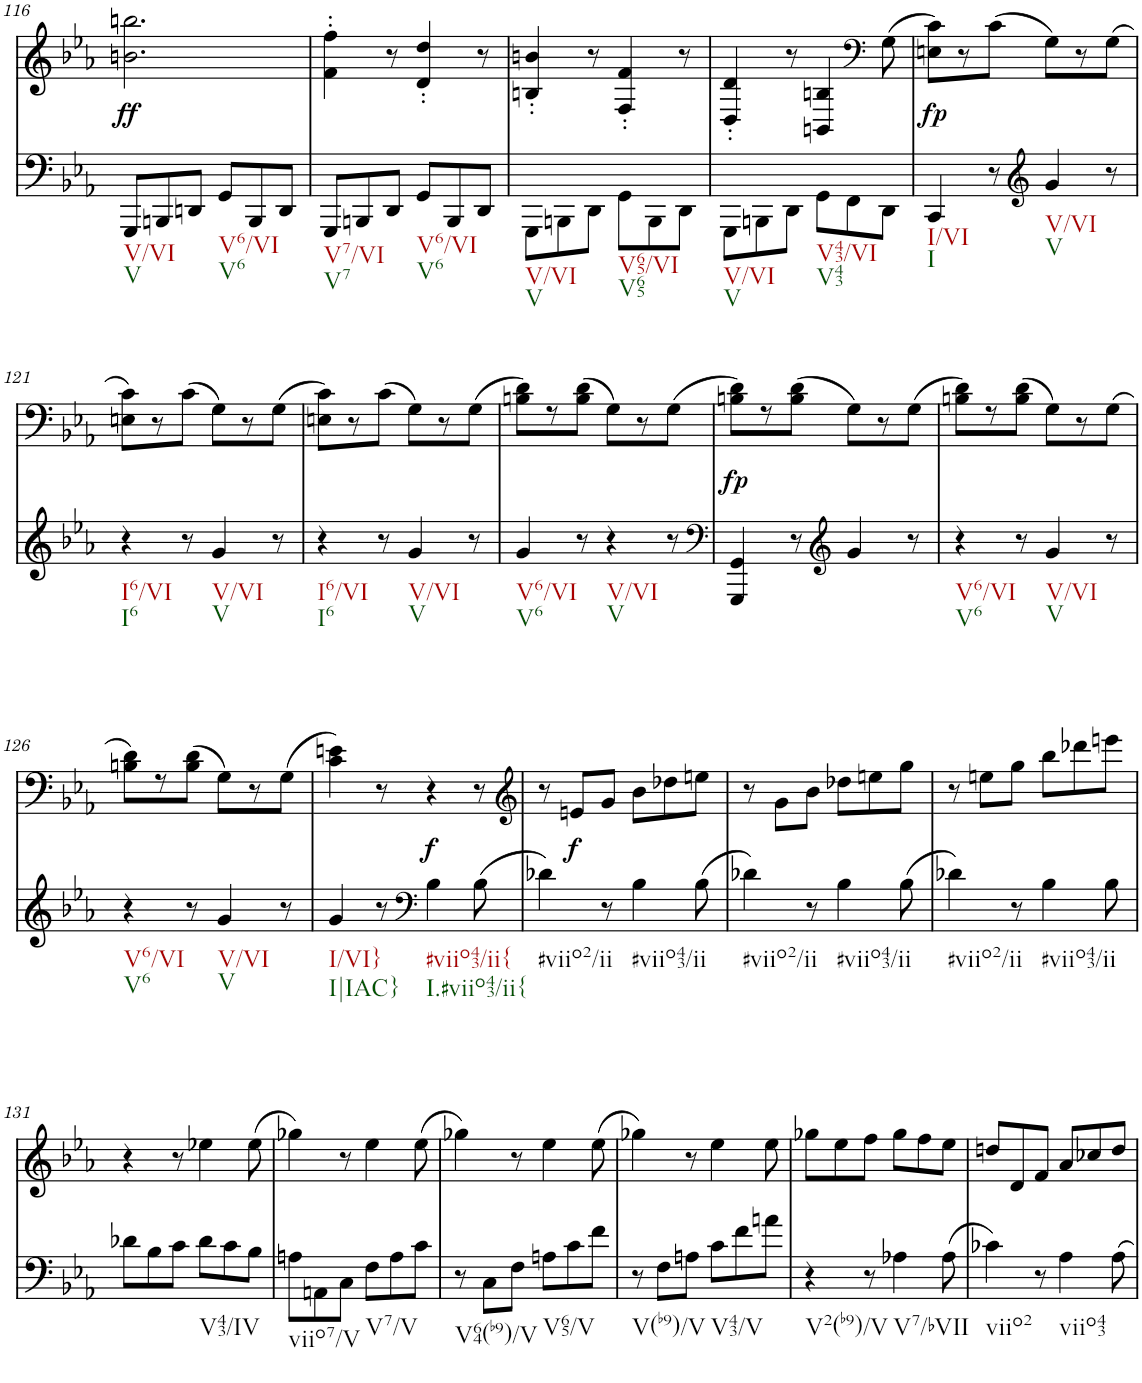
**kern	**kern	**text	**dynam
*part2	*part1	*part1	*part1
*staff2	*staff1	*staff1	*staff1
*I"piano	*I"piano	*	*
*I'Pno	*I'Pno	*	*
!!LO:PB:g=z
*clefF4	*clefG2	*	*
*k[b-e-a-]	*k[b-e-a-]	*	*
*E-:	*E-:	*	*
*M6/8	*M6/8	*	*
=116	=116	=116	=116
!LO:TX:b:t=V/VI	!	!	!
!LO:TX:b:t=V	!	!	!
!	!	!LO:LY:b	!LO:DY:b
8GGG/L	2.bn\ 2.bbn\	ff	ff
8BBBn/	.	.	.
8DDn/J	.	.	.
!LO:TX:b:t=V6/VI	!	!	!
!LO:TX:b:t=V6	!	!	!
8GG/L	.	.	.
8BBB/	.	.	.
8DD/J	.	.	.
=117	=117	=117	=117
!LO:TX:b:t=V7/VI	!	!	!
!LO:TX:b:t=V7	!	!	!
8GGG/L	4f\' 4ff\'	.	.
8BBBn/	.	.	.
8DD/J	8r	.	.
!LO:TX:b:t=V6/VI	!	!	!
!LO:TX:b:t=V6	!	!	!
8GG/L	4d/' 4dd/'	.	.
8BBB/	.	.	.
8DD/J	8r	.	.
=118	=118	=118	=118
!LO:TX:b:t=V/VI	!	!	!
!LO:TX:b:t=V	!	!	!
8GGG\L	4Bn/' 4bn/'	.	.
8BBBn\	.	.	.
8DD\J	8r	.	.
!LO:TX:b:t=V65/VI	!	!	!
!LO:TX:b:t=V65	!	!	!
8GG\L	4F/' 4f/'	.	.
8BBB\	.	.	.
8DD\J	8r	.	.
=119	=119	=119	=119
!LO:TX:b:t=V/VI	!	!	!
!LO:TX:b:t=V	!	!	!
8GGG\L	4D/' 4d/'	.	.
8BBBn\	.	.	.
8DD\J	8r	.	.
!LO:TX:b:t=V43/VI	!	!	!
!LO:TX:b:t=V43	!	!	!
8GG\L	4BBn/ 4Bn/	.	.
8FF\	.	.	.
*	*clefF4	*	*
8DD\J	(8G\	.	.
=120	=120	=120	=120
!LO:TX:b:t=I/VI	!	!	!
!LO:TX:b:t=I	!	!	!
!	!	!	!LO:DY:b
4CC/	8En\ 8c\L)	.	fp
.	8r	.	.
8r	(8c\J	.	.
*clefG2	*	*	*
!LO:TX:b:t=V/VI	!	!	!
!LO:TX:b:t=V	!	!	!
4g/	8G\L)	.	.
.	8r	.	.
8r	(8G\J	.	.
!!LO:LB:g=z
=121	=121	=121	=121
!LO:TX:b:t=I6/VI	!	!	!
!LO:TX:b:t=I6	!	!	!
4r	8En\ 8c\L)	.	.
.	8r	.	.
8r	(8c\J	.	.
!LO:TX:b:t=V/VI	!	!	!
!LO:TX:b:t=V	!	!	!
4g/	8G\L)	.	.
.	8r	.	.
8r	(8G\J	.	.
=122	=122	=122	=122
!LO:TX:b:t=I6/VI	!	!	!
!LO:TX:b:t=I6	!	!	!
4r	8En\ 8c\L)	.	.
.	8r	.	.
8r	(8c\J	.	.
!LO:TX:b:t=V/VI	!	!	!
!LO:TX:b:t=V	!	!	!
4g/	8G\L)	.	.
.	8r	.	.
8r	(8G\J	.	.
=123	=123	=123	=123
!LO:TX:b:t=V6/VI	!	!	!
!LO:TX:b:t=V6	!	!	!
4g/	8Bn\ 8d\L)	.	.
.	8r	.	.
8r	(8B\ 8d\J	.	.
!LO:TX:b:t=V/VI	!	!	!
!LO:TX:b:t=V	!	!	!
4r	8G\L)	.	.
.	8r	.	.
8r	(8G\J	.	.
=124	=124	=124	=124
*clefF4	*	*	*
!	!	!	!LO:DY:b
4GGG/ 4GG/	8Bn\ 8d\L)	.	fp
.	8r	.	.
8r	(8B\ 8d\J	.	.
*clefG2	*	*	*
4g/	8G\L)	.	.
.	8r	.	.
8r	(8G\J	.	.
=125	=125	=125	=125
!LO:TX:b:t=V6/VI	!	!	!
!LO:TX:b:t=V6	!	!	!
4r	8Bn\ 8d\L)	.	.
.	8r	.	.
8r	(8B\ 8d\J	.	.
!LO:TX:b:t=V/VI	!	!	!
!LO:TX:b:t=V	!	!	!
4g/	8G\L)	.	.
.	8r	.	.
8r	(8G\J	.	.
!!LO:LB:g=z
=126	=126	=126	=126
!LO:TX:b:t=V6/VI	!	!	!
!LO:TX:b:t=V6	!	!	!
4r	8Bn\ 8d\L)	.	.
.	8r	.	.
8r	(8B\ 8d\J	.	.
!LO:TX:b:t=V/VI	!	!	!
!LO:TX:b:t=V	!	!	!
4g/	8G\L)	.	.
.	8r	.	.
8r	(8G\J	.	.
=127	=127	=127	=127
!LO:TX:b:t=I/VI}	!	!	!
!LO:TX:b:t=I|IAC}	!	!	!
4g/	4c\ 4en\)	.	.
8r	8r	.	.
*clefF4	*	*	*
!LO:TX:b:t=#viio43/ii{	!	!	!
!LO:TX:b:t=I.#viio43/ii{	!	!	!
!	!	!LO:LY:b	!LO:DY:b
4B-\	4r	f	f
(8B-\	8r	.	.
=128	=128	=128	=128
*	*clefG2	*	*
!LO:TX:b:t=#viio2/ii	!	!	!
4d-X\)	8r	.	.
!	!	!LO:LY:b	!LO:DY:b
.	8en/L	f	f
8r	8g/J	.	.
!LO:TX:b:t=#viio43/ii	!	!	!
4B-\	8b-\L	.	.
.	8dd-X\	.	.
(8B-\	8een\J	.	.
=129	=129	=129	=129
!LO:TX:b:t=#viio2/ii	!	!	!
4d-X\)	8r	.	.
.	8g\L	.	.
8r	8b-\J	.	.
!LO:TX:b:t=#viio43/ii	!	!	!
4B-\	8dd-X\L	.	.
.	8een\	.	.
(8B-\	8gg\J	.	.
=130	=130	=130	=130
!LO:TX:b:t=#viio2/ii	!	!	!
4d-X\)	8r	.	.
.	8een\L	.	.
8r	8gg\J	.	.
!LO:TX:b:t=#viio43/ii	!	!	!
4B-\	8bb-\L	.	.
.	8ddd-X\	.	.
8B-\	8eeen\J	.	.
!!LO:LB:g=z
=131	=131	=131	=131
8d-X\L	4r	.	.
8B-\	.	.	.
8c\J	8r	.	.
!LO:TX:b:t=V43/IV	!	!	!
8d-\L	4ee-X\	.	.
8c\	.	.	.
8B-\J	(8ee-\	.	.
=132	=132	=132	=132
!LO:TX:b:t=viio7/V	!	!	!
8An\L	4gg-X\)	.	.
8AAn\	.	.	.
8C\J	8r	.	.
!LO:TX:b:t=V7/V	!	!	!
8F\L	4ee-\	.	.
8A\	.	.	.
8c\J	(8ee-\	.	.
=133	=133	=133	=133
!LO:TX:b:t=V64(b9)/V	!	!	!
8r	4gg-X\)	.	.
8C\L	.	.	.
8F\J	8r	.	.
!LO:TX:b:t=V65/V	!	!	!
8An\L	4ee-\	.	.
8c\	.	.	.
8f\J	(8ee-\	.	.
=134	=134	=134	=134
!LO:TX:b:t=V(b9)/V	!	!	!
8r	4gg-X\)	.	.
8F\L	.	.	.
8An\J	8r	.	.
!LO:TX:b:t=V43/V	!	!	!
8c\L	4ee-\	.	.
8f\	.	.	.
8an\J	8ee-\	.	.
=135	=135	=135	=135
!LO:TX:b:t=V2(b9)/V	!	!	!
4r	8gg-X\L	.	.
.	8ee-\	.	.
8r	8ff\J	.	.
!LO:TX:b:t=V7/bVII	!	!	!
4A-X\	8gg-\L	.	.
.	8ff\	.	.
(8A-\	8ee-\J	.	.
=136	=136	=136	=136
!LO:TX:b:t=viio2	!	!	!
4c-X\)	8ddn/L	.	.
.	8d/	.	.
8r	8f/J	.	.
!LO:TX:b:t=viio43	!	!	!
4A-\	8a-/L	.	.
.	8cc-X/	.	.
8A-\	8dd/J	.	.
=	=	=	=
*-	*-	*-	*-
